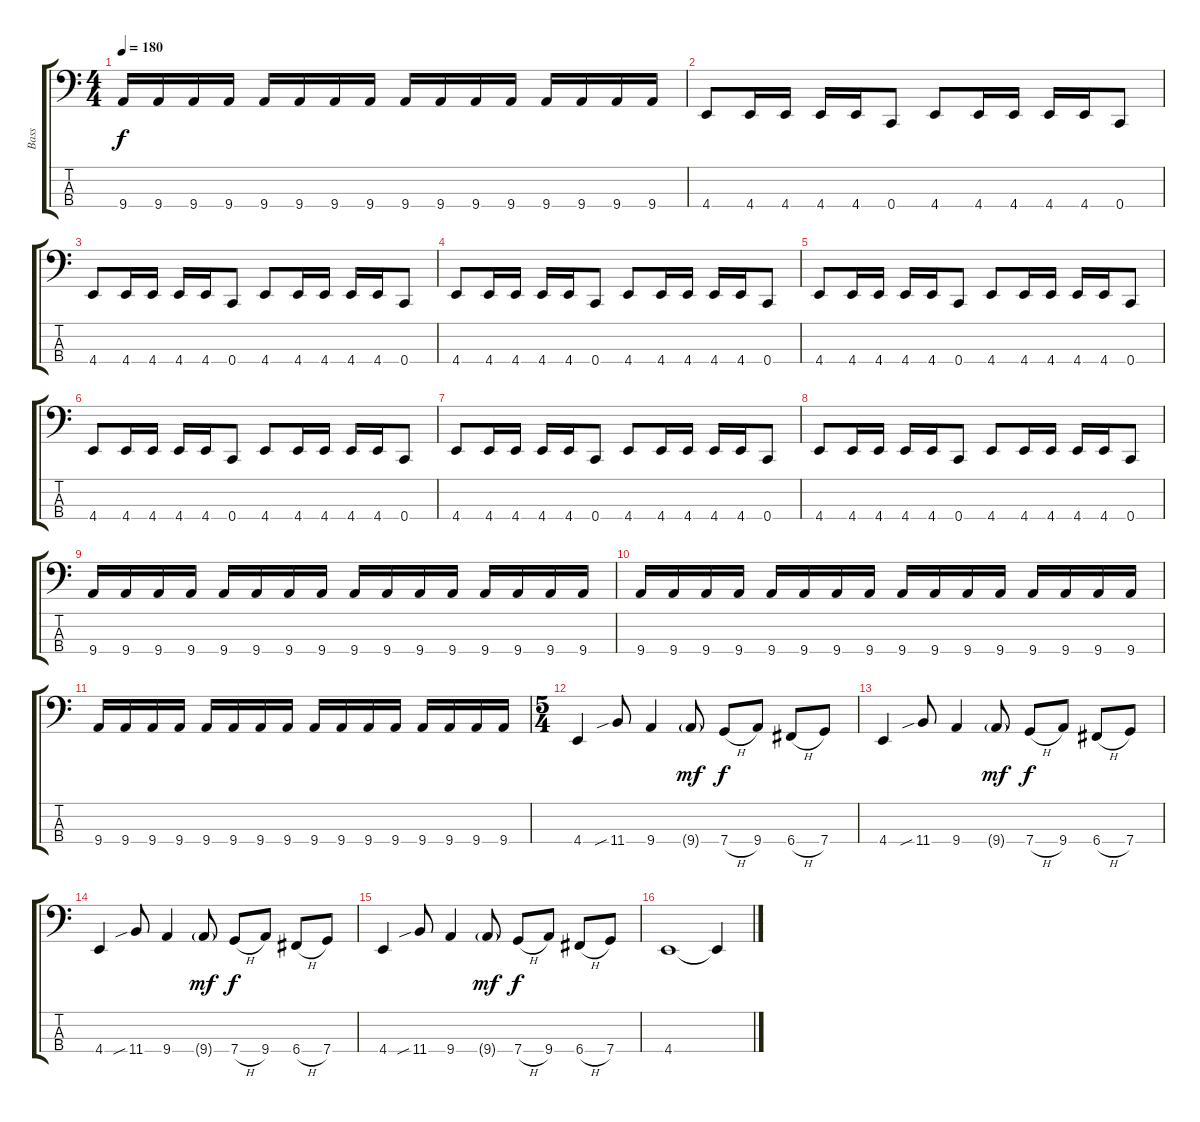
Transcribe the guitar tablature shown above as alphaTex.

\track ("Bass" "Bass") {instrument electricbassfinger}
\staff {score tabs}
\tuning (F2 C2 G1 C1) {hide}
\ts (4 4)
\tempo 180
\clef f4
\ks c
9.4.16{dy f} 9.4.16 9.4.16 9.4.16 9.4.16 9.4.16 9.4.16 9.4.16 9.4.16 9.4.16 9.4.16 9.4.16 9.4.16 9.4.16 9.4.16 9.4.16 |
4.4.8 4.4.16 4.4.16 4.4.16 4.4.16 0.4.8 4.4.8 4.4.16 4.4.16 4.4.16 4.4.16 0.4.8 |
4.4.8 4.4.16 4.4.16 4.4.16 4.4.16 0.4.8 4.4.8 4.4.16 4.4.16 4.4.16 4.4.16 0.4.8 |
4.4.8 4.4.16 4.4.16 4.4.16 4.4.16 0.4.8 4.4.8 4.4.16 4.4.16 4.4.16 4.4.16 0.4.8 |
4.4.8 4.4.16 4.4.16 4.4.16 4.4.16 0.4.8 4.4.8 4.4.16 4.4.16 4.4.16 4.4.16 0.4.8 |
4.4.8 4.4.16 4.4.16 4.4.16 4.4.16 0.4.8 4.4.8 4.4.16 4.4.16 4.4.16 4.4.16 0.4.8 |
4.4.8 4.4.16 4.4.16 4.4.16 4.4.16 0.4.8 4.4.8 4.4.16 4.4.16 4.4.16 4.4.16 0.4.8 |
4.4.8 4.4.16 4.4.16 4.4.16 4.4.16 0.4.8 4.4.8 4.4.16 4.4.16 4.4.16 4.4.16 0.4.8 |
9.4.16 9.4.16 9.4.16 9.4.16 9.4.16 9.4.16 9.4.16 9.4.16 9.4.16 9.4.16 9.4.16 9.4.16 9.4.16 9.4.16 9.4.16 9.4.16 |
9.4.16 9.4.16 9.4.16 9.4.16 9.4.16 9.4.16 9.4.16 9.4.16 9.4.16 9.4.16 9.4.16 9.4.16 9.4.16 9.4.16 9.4.16 9.4.16 |
9.4.16 9.4.16 9.4.16 9.4.16 9.4.16 9.4.16 9.4.16 9.4.16 9.4.16 9.4.16 9.4.16 9.4.16 9.4.16 9.4.16 9.4.16 9.4.16 |
\ts (5 4)
4.4.4 11.4{sib}.8 9.4.4 9.4{g}.8{dy mf} 7.4{h}.8{dy f} 9.4.8 6.4{h}.8 7.4.8 |
4.4.4 11.4{sib}.8 9.4.4 9.4{g}.8{dy mf} 7.4{h}.8{dy f} 9.4.8 6.4{h}.8 7.4.8 |
4.4.4 11.4{sib}.8 9.4.4 9.4{g}.8{dy mf} 7.4{h}.8{dy f} 9.4.8 6.4{h}.8 7.4.8 |
4.4.4 11.4{sib}.8 9.4.4 9.4{g}.8{dy mf} 7.4{h}.8{dy f} 9.4.8 6.4{h}.8 7.4.8 |
4.4.1 4.4{t}.4
